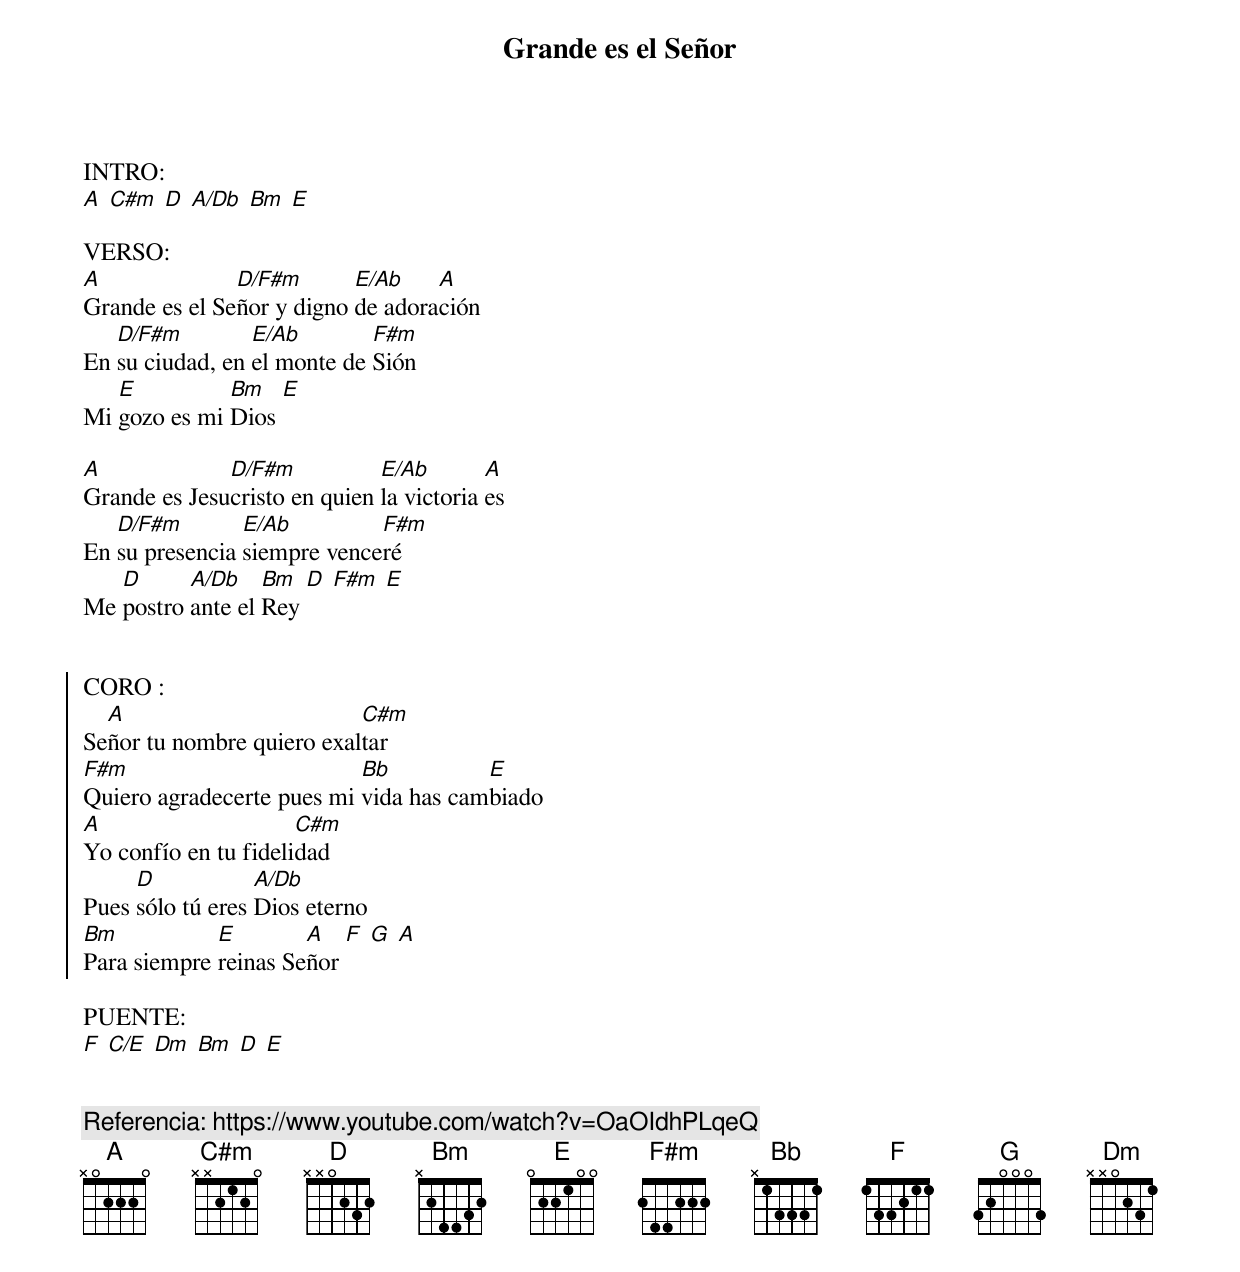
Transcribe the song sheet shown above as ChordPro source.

{title:Grande es el Señor}
{subtitle: }
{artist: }
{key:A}

INTRO:
[A] [C#m] [D] [A/Db] [Bm] [E]

VERSO:
[A]Grande es el Se[D/F#m]ñor y digno [E/Ab]de adora[A]ción
En [D/F#m]su ciudad, en [E/Ab]el monte de [F#m]Sión
Mi [E]gozo es mi [Bm]Dios [E]

[A]Grande es Jesu[D/F#m]cristo en quien [E/Ab]la victoria [A]es
En [D/F#m]su presencia [E/Ab]siempre vence[F#m]ré
Me [D]postro [A/Db]ante el [Bm]Rey [D] [F#m] [E]


{start_of_chorus}
CORO :
Se[A]ñor tu nombre quiero exal[C#m]tar
[F#m]Quiero agradecerte pues mi [Bb]vida has cam[E]biado
[A]Yo confío en tu fideli[C#m]dad
Pues [D]sólo tú eres [A/Db]Dios eterno
[Bm]Para siempre [E]reinas Se[A]ñor [F] [G] [A]
{end_of_chorus}

{start_of_bridge}
PUENTE:
[F] [C/E] [Dm] [Bm] [D] [E]
{end_of_bridge}


{comment: Referencia: https://www.youtube.com/watch?v=OaOIdhPLqeQ}
